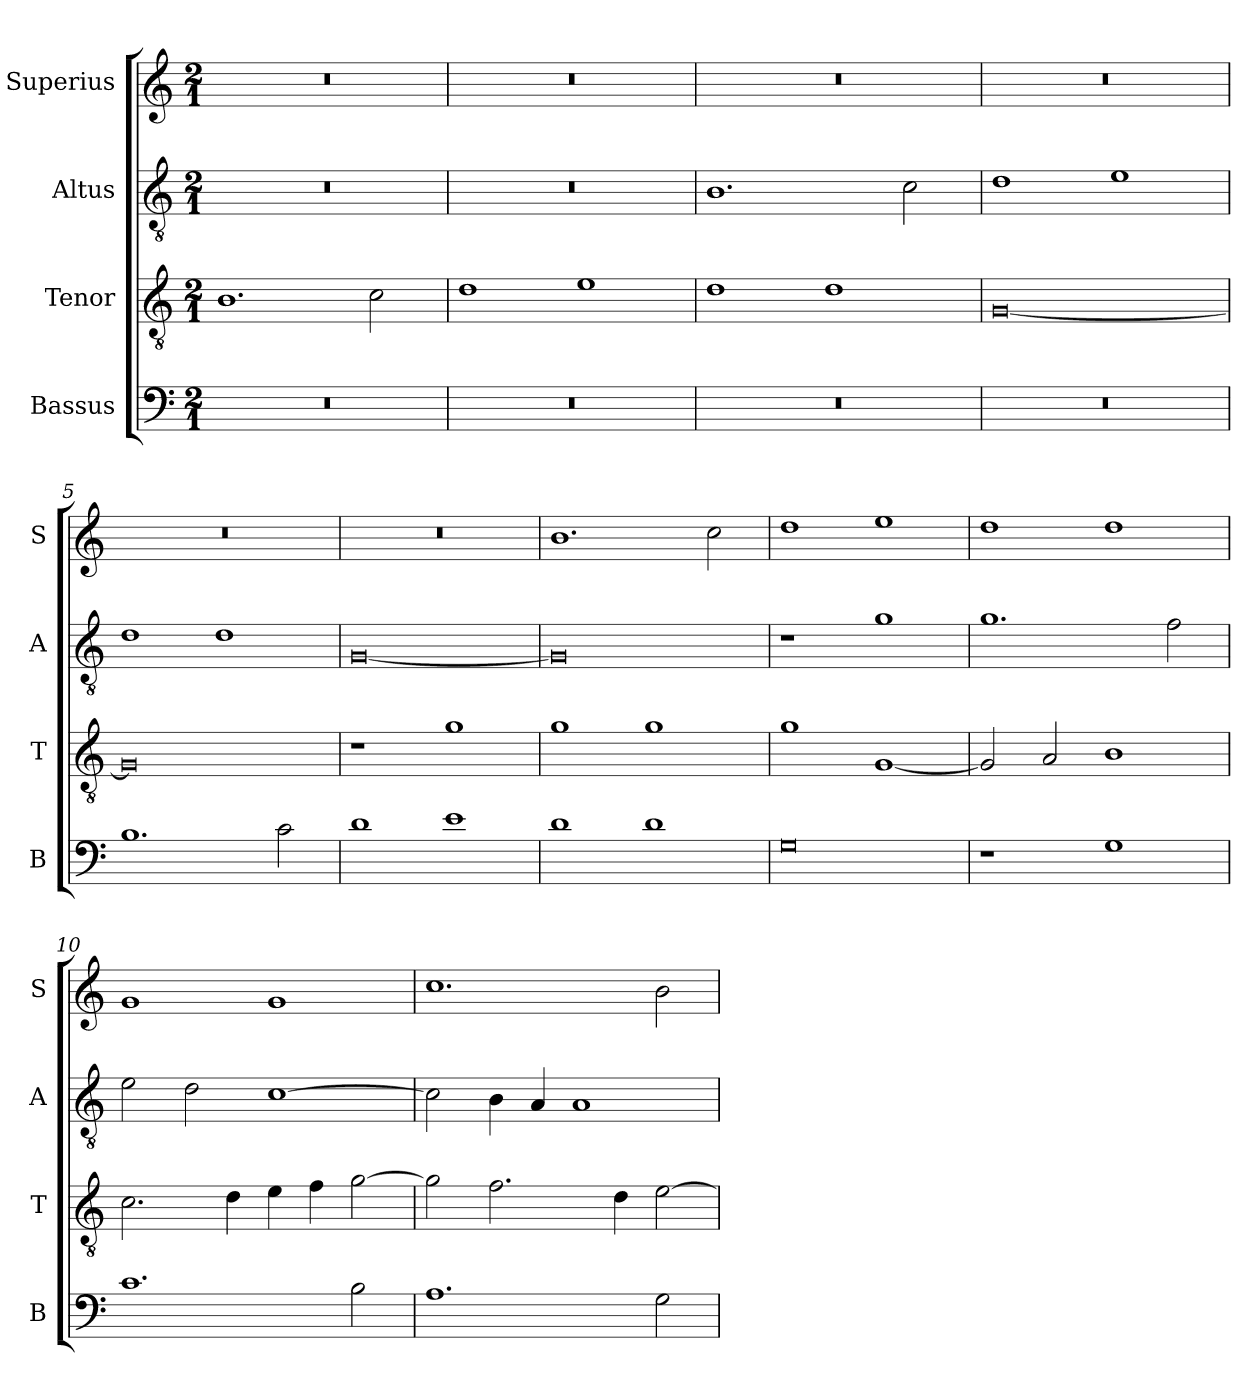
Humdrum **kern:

**kern	**kern	**kern	**kern
*part4	*part3	*part2	*part1
*staff4	*staff3	*staff2	*staff1
*I"Bassus	*I"Tenor	*I"Altus	*I"Superius
*I'B	*I'T	*I'A	*I'S
*clefF4	*clefGv2	*clefGv2	*clefG2
*k[]	*k[]	*k[]	*k[]
*M2/1	*M2/1	*M2/1	*M2/1
=1	=1	=1	=1
0r	1.B	0r	0r
.	2c\	.	.
=2	=2	=2	=2
0r	1d	0r	0r
.	1e	.	.
=3	=3	=3	=3
0r	1d	1.B	0r
.	1d	.	.
.	.	2c\	.
=4	=4	=4	=4
0r	[0G	1d	0r
.	.	1e	.
=5	=5	=5	=5
1.B	0G]	1d	0r
.	.	1d	.
2c\	.	.	.
=6	=6	=6	=6
1d	1r	[0G	0r
1e	1g	.	.
=7	=7	=7	=7
1d	1g	0G]	1.b
1d	1g	.	.
.	.	.	2cc\
=8	=8	=8	=8
0G	1g	1r	1dd
.	[1G	1g	1ee
=9	=9	=9	=9
1r	2G/]	1.g	1dd
.	2A/	.	.
1G	1B	.	1dd
.	.	2f\	.
=10	=10	=10	=10
1.c	2.c\	2e\	1g
.	.	2d\	.
.	4d\	.	.
.	4e\	[1c	1g
.	4f\	.	.
2B\	[2g\	.	.
=11	=11	=11	=11
1.A	2g\]	2c\]	1.cc
.	2.f\	4B\	.
.	.	4A/	.
.	.	1A	.
.	4d\	.	.
2G\	[2e\	.	2b\
=	=	=	=
*-	*-	*-	*-
